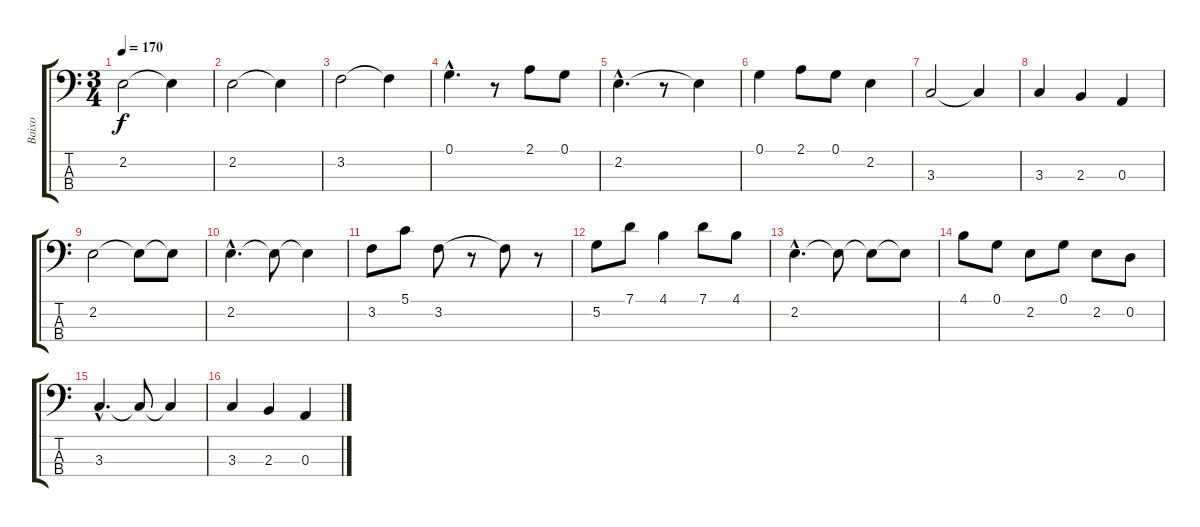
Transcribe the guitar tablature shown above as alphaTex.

\track ("Baixo" "Baixo") {instrument acousticbass}
\staff {score tabs}
\tuning (G2 D2 A1 E1) {hide}
\ts (3 4)
\tempo 170
\clef f4
\ks c
2.2.2{dy f} 2.2{t}.4 |
2.2.2 2.2{t}.4 |
3.2.2 3.2{t}.4 |
0.1{hac}.4{d} r.8 2.1.8 0.1.8 |
2.2{hac}.4{d} r.8 2.2{t}.4 |
0.1.4 2.1.8 0.1.8 2.2.4 |
3.3.2 3.3{t}.4 |
3.3.4 2.3.4 0.3.4 |
2.2.2 2.2{t}.8 2.2{t}.8 |
2.2{hac}.4{d} 2.2{t}.8 2.2{t}.4 |
3.2.8 5.1.8 3.2.8 r.8 3.2{t}.8 r.8 |
5.2.8 7.1.8 4.1.4 7.1.8 4.1.8 |
2.2{hac}.4{d} 2.2{t}.8 2.2{t}.8 2.2{t}.8 |
4.1.8 0.1.8 2.2.8 0.1.8 2.2.8 0.2.8 |
3.3{hac}.4{d} 3.3{t}.8 3.3{t}.4 |
3.3.4 2.3.4 0.3.4
